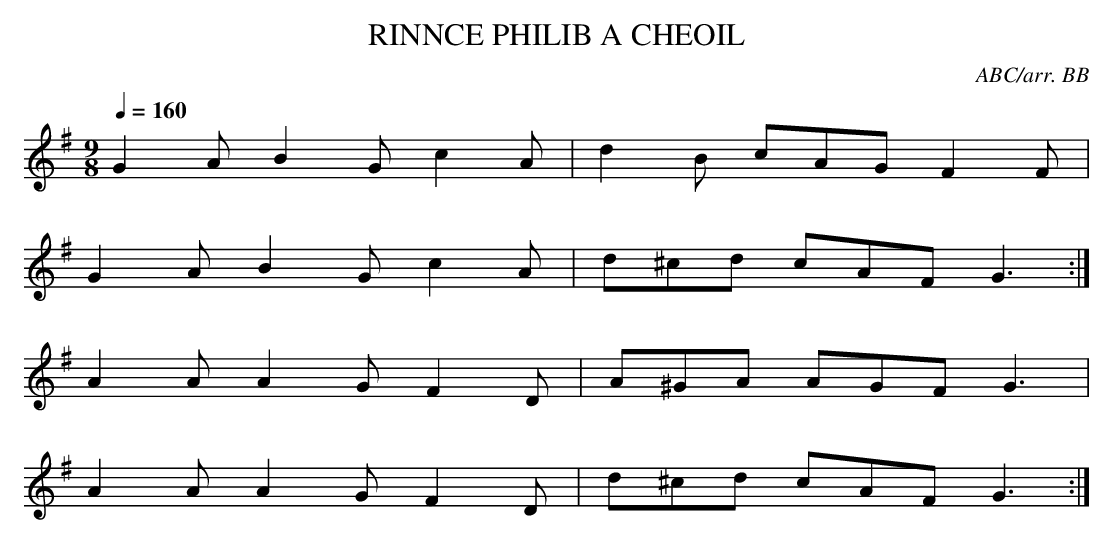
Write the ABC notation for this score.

X:1
T:RINNCE PHILIB A CHEOIL
C:ABC/arr. BB
'put English' on the Gaelic, or maybe the other way around!)
L:1/8
M:9/8
Q:1/4=160
K:G
G2 A B2 G c2 A|d2 B cAG F2 F|
G2 A B2 G c2 A|d^cd cAF G3:|
A2 A A2 G F2 D|A^GA AGF G3|
A2 A A2 G F2 D|d^cd cAF G3:|
